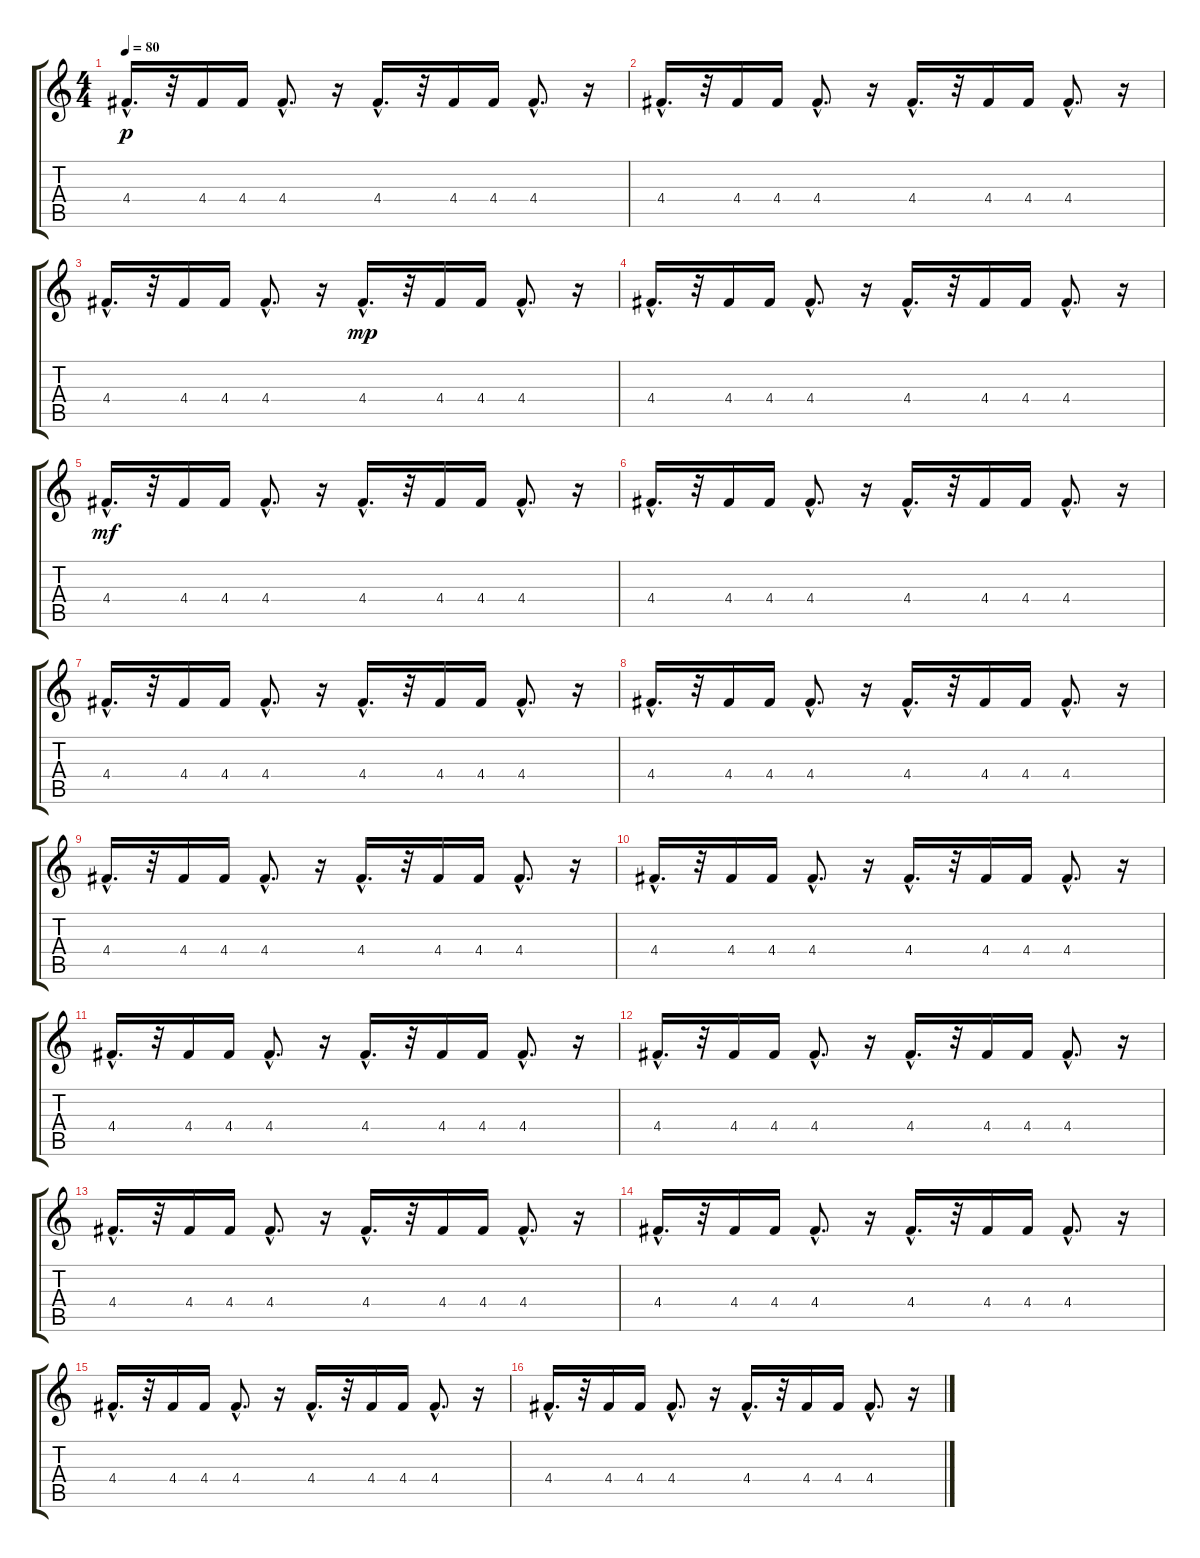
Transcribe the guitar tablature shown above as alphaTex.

\track "" {instrument acousticguitarnylon}
\staff {score tabs}
\tuning (E4 B3 G3 D3 A2 E2) {hide}
\ts (4 4)
\tempo 80
\clef g2
\ks c
4.4{hac}.16{d dy p instrument acousticguitarnylon} r.32 4.4.16 4.4.16 4.4{hac}.8{d} r.16 4.4{hac}.16{d} r.32 4.4.16 4.4.16 4.4{hac}.8{d} r.16 |
4.4{hac}.16{d} r.32 4.4.16 4.4.16 4.4{hac}.8{d} r.16 4.4{hac}.16{d} r.32 4.4.16 4.4.16 4.4{hac}.8{d} r.16 |
4.4{hac}.16{d} r.32 4.4.16 4.4.16 4.4{hac}.8{d} r.16 4.4{hac}.16{d dy mp} r.32 4.4.16 4.4.16 4.4{hac}.8{d} r.16 |
4.4{hac}.16{d} r.32 4.4.16 4.4.16 4.4{hac}.8{d} r.16 4.4{hac}.16{d} r.32 4.4.16 4.4.16 4.4{hac}.8{d} r.16 |
4.4{hac}.16{d dy mf} r.32 4.4.16 4.4.16 4.4{hac}.8{d} r.16 4.4{hac}.16{d} r.32 4.4.16 4.4.16 4.4{hac}.8{d} r.16 |
4.4{hac}.16{d} r.32 4.4.16 4.4.16 4.4{hac}.8{d} r.16 4.4{hac}.16{d} r.32 4.4.16 4.4.16 4.4{hac}.8{d} r.16 |
4.4{hac}.16{d} r.32 4.4.16 4.4.16 4.4{hac}.8{d} r.16 4.4{hac}.16{d} r.32 4.4.16 4.4.16 4.4{hac}.8{d} r.16 |
4.4{hac}.16{d} r.32 4.4.16 4.4.16 4.4{hac}.8{d} r.16 4.4{hac}.16{d} r.32 4.4.16 4.4.16 4.4{hac}.8{d} r.16 |
4.4{hac}.16{d} r.32 4.4.16 4.4.16 4.4{hac}.8{d} r.16 4.4{hac}.16{d} r.32 4.4.16 4.4.16 4.4{hac}.8{d} r.16 |
4.4{hac}.16{d} r.32 4.4.16 4.4.16 4.4{hac}.8{d} r.16 4.4{hac}.16{d} r.32 4.4.16 4.4.16 4.4{hac}.8{d} r.16 |
4.4{hac}.16{d} r.32 4.4.16 4.4.16 4.4{hac}.8{d} r.16 4.4{hac}.16{d} r.32 4.4.16 4.4.16 4.4{hac}.8{d} r.16 |
4.4{hac}.16{d} r.32 4.4.16 4.4.16 4.4{hac}.8{d} r.16 4.4{hac}.16{d} r.32 4.4.16 4.4.16 4.4{hac}.8{d} r.16 |
4.4{hac}.16{d} r.32 4.4.16 4.4.16 4.4{hac}.8{d} r.16 4.4{hac}.16{d} r.32 4.4.16 4.4.16 4.4{hac}.8{d} r.16 |
4.4{hac}.16{d} r.32 4.4.16 4.4.16 4.4{hac}.8{d} r.16 4.4{hac}.16{d} r.32 4.4.16 4.4.16 4.4{hac}.8{d} r.16 |
4.4{hac}.16{d} r.32 4.4.16 4.4.16 4.4{hac}.8{d} r.16 4.4{hac}.16{d} r.32 4.4.16 4.4.16 4.4{hac}.8{d} r.16 |
4.4{hac}.16{d} r.32 4.4.16 4.4.16 4.4{hac}.8{d} r.16 4.4{hac}.16{d} r.32 4.4.16 4.4.16 4.4{hac}.8{d} r.16
